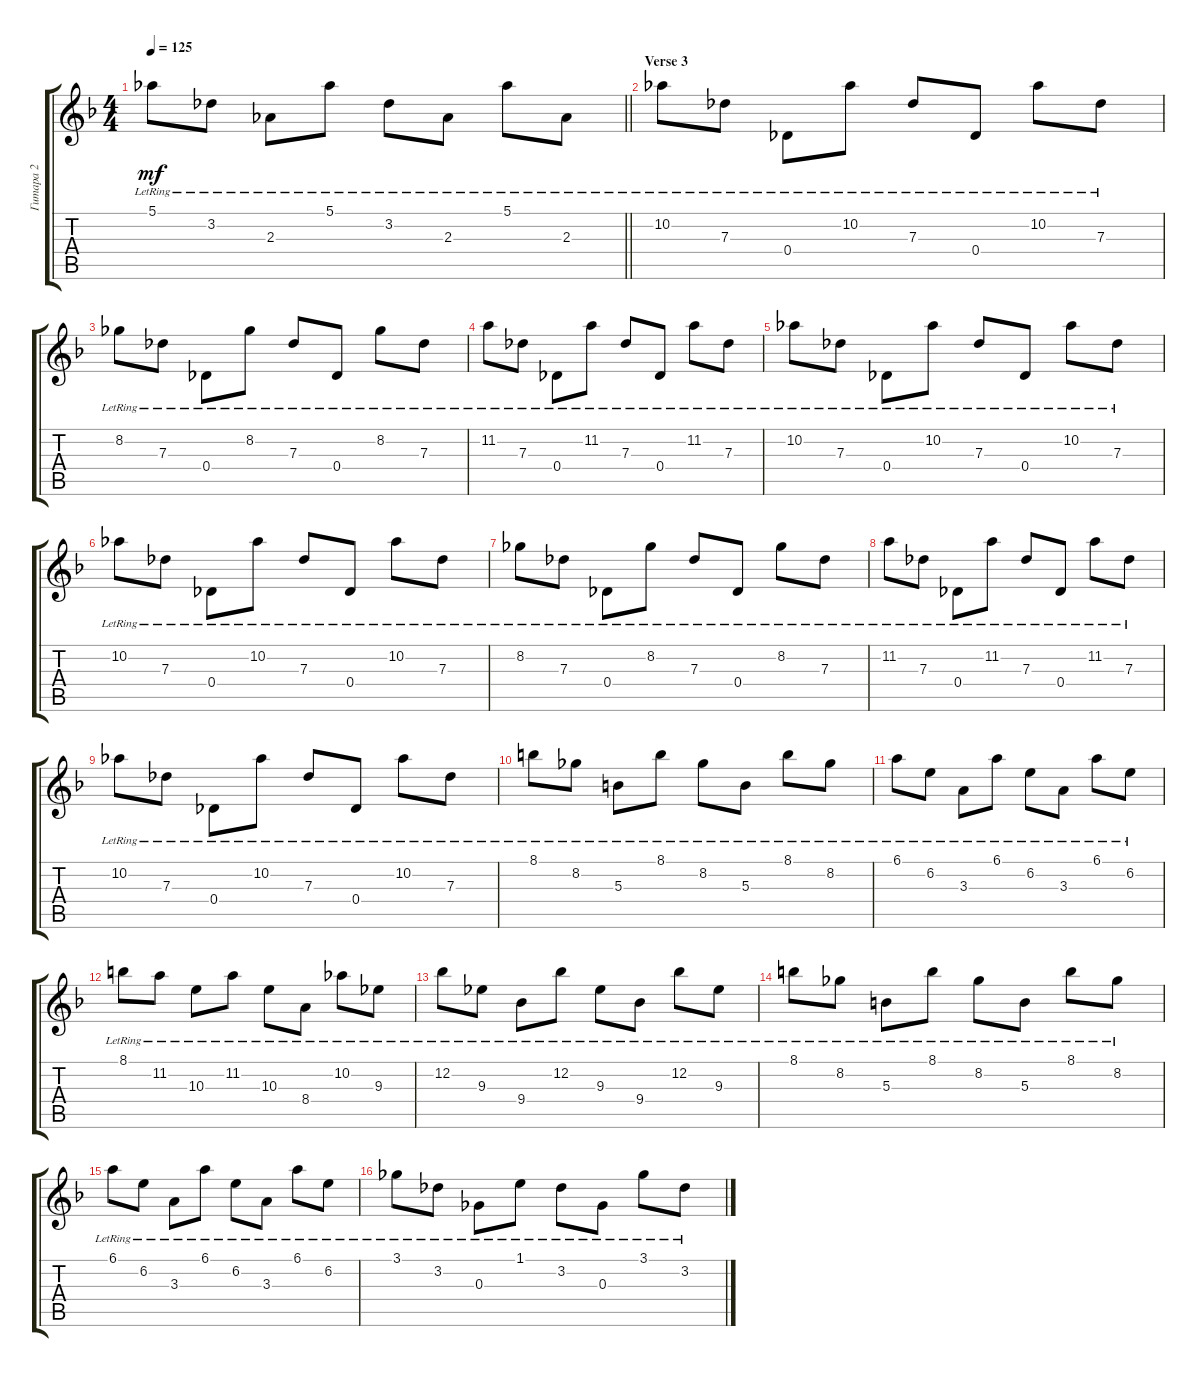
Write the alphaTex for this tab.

\track ("Гитара 2" "Гитара 2") {instrument acousticguitarsteel}
\staff {score tabs}
\tuning (Eb4 Bb3 Gb3 Db3 Ab2 Db2) {hide}
\ts (4 4)
\tempo 125
\clef g2
\barLineRight lightlight
\ks dminor
5.1{lr}.8{dy mf} 3.2{lr}.8 2.3{lr}.8 5.1{lr}.8 3.2{lr}.8 2.3{lr}.8 5.1{lr}.8 2.3{lr}.8 |
\section ("" "Verse 3")
10.2{lr}.8 7.3{lr}.8 0.4{lr}.8 10.2{lr}.8 7.3{lr}.8 0.4{lr}.8 10.2{lr}.8 7.3{lr}.8 |
8.2{lr}.8 7.3{lr}.8 0.4{lr}.8 8.2{lr}.8 7.3{lr}.8 0.4{lr}.8 8.2{lr}.8 7.3{lr}.8 |
11.2{lr}.8 7.3{lr}.8 0.4{lr}.8 11.2{lr}.8 7.3{lr}.8 0.4{lr}.8 11.2{lr}.8 7.3{lr}.8 |
10.2{lr}.8 7.3{lr}.8 0.4{lr}.8 10.2{lr}.8 7.3{lr}.8 0.4{lr}.8 10.2{lr}.8 7.3{lr}.8 |
10.2{lr}.8 7.3{lr}.8 0.4{lr}.8 10.2{lr}.8 7.3{lr}.8 0.4{lr}.8 10.2{lr}.8 7.3{lr}.8 |
8.2{lr}.8 7.3{lr}.8 0.4{lr}.8 8.2{lr}.8 7.3{lr}.8 0.4{lr}.8 8.2{lr}.8 7.3{lr}.8 |
11.2{lr}.8 7.3{lr}.8 0.4{lr}.8 11.2{lr}.8 7.3{lr}.8 0.4{lr}.8 11.2{lr}.8 7.3{lr}.8 |
10.2{lr}.8 7.3{lr}.8 0.4{lr}.8 10.2{lr}.8 7.3{lr}.8 0.4{lr}.8 10.2{lr}.8 7.3{lr}.8 |
8.1{lr}.8 8.2{lr}.8 5.3{lr}.8 8.1{lr}.8 8.2{lr}.8 5.3{lr}.8 8.1{lr}.8 8.2{lr}.8 |
6.1{lr}.8 6.2{lr}.8 3.3{lr}.8 6.1{lr}.8 6.2{lr}.8 3.3{lr}.8 6.1{lr}.8 6.2{lr}.8 |
8.1{lr}.8 11.2{lr}.8 10.3{lr}.8 11.2{lr}.8 10.3{lr}.8 8.4{lr}.8 10.2{lr}.8 9.3{lr}.8 |
12.2{lr}.8 9.3{lr}.8 9.4{lr}.8 12.2{lr}.8 9.3{lr}.8 9.4{lr}.8 12.2{lr}.8 9.3{lr}.8 |
8.1{lr}.8 8.2{lr}.8 5.3{lr}.8 8.1{lr}.8 8.2{lr}.8 5.3{lr}.8 8.1{lr}.8 8.2{lr}.8 |
6.1{lr}.8 6.2{lr}.8 3.3{lr}.8 6.1{lr}.8 6.2{lr}.8 3.3{lr}.8 6.1{lr}.8 6.2{lr}.8 |
3.1{lr}.8 3.2{lr}.8 0.3{lr}.8 1.1{lr}.8 3.2{lr}.8 0.3{lr}.8 3.1{lr}.8 3.2{lr}.8
